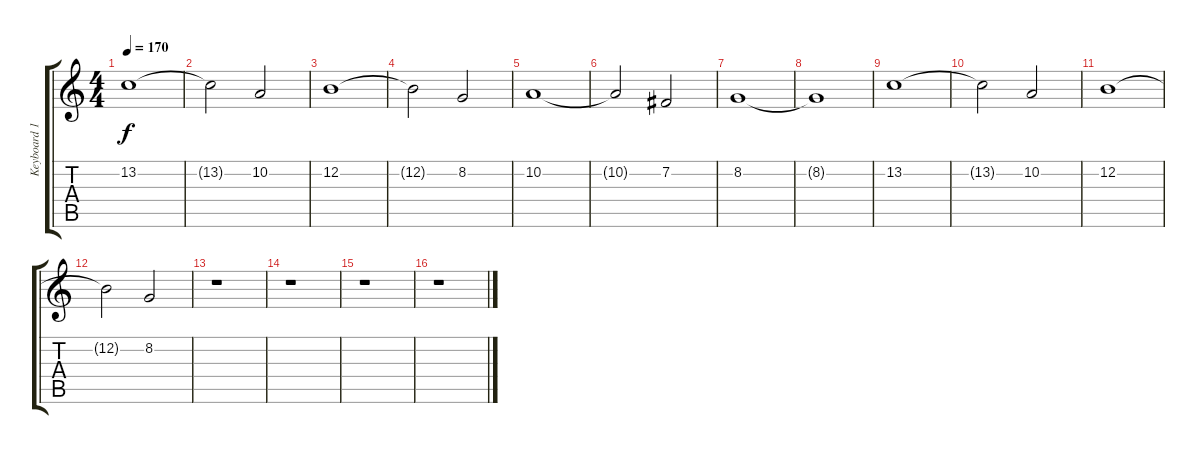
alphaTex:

\track ("Keyboard 1" "Keyboard 1") {instrument stringensemble1}
\staff {score tabs}
\tuning (E4 B3 G3 D3 A2 E2) {hide}
\ts (4 4)
\tempo 170
\clef g2
\ks c
13.2.1{dy f volume 10 instrument flute} |
13.2{t}.2 10.2.2 |
12.2.1 |
12.2{t}.2 8.2.2 |
10.2.1 |
10.2{t}.2 7.2.2 |
8.2.1 |
8.2{t}.1 |
13.2.1 |
13.2{t}.2 10.2.2 |
12.2.1 |
12.2{t}.2 8.2.2 |
r.1 |
r.1 |
r.1 |
r.1
